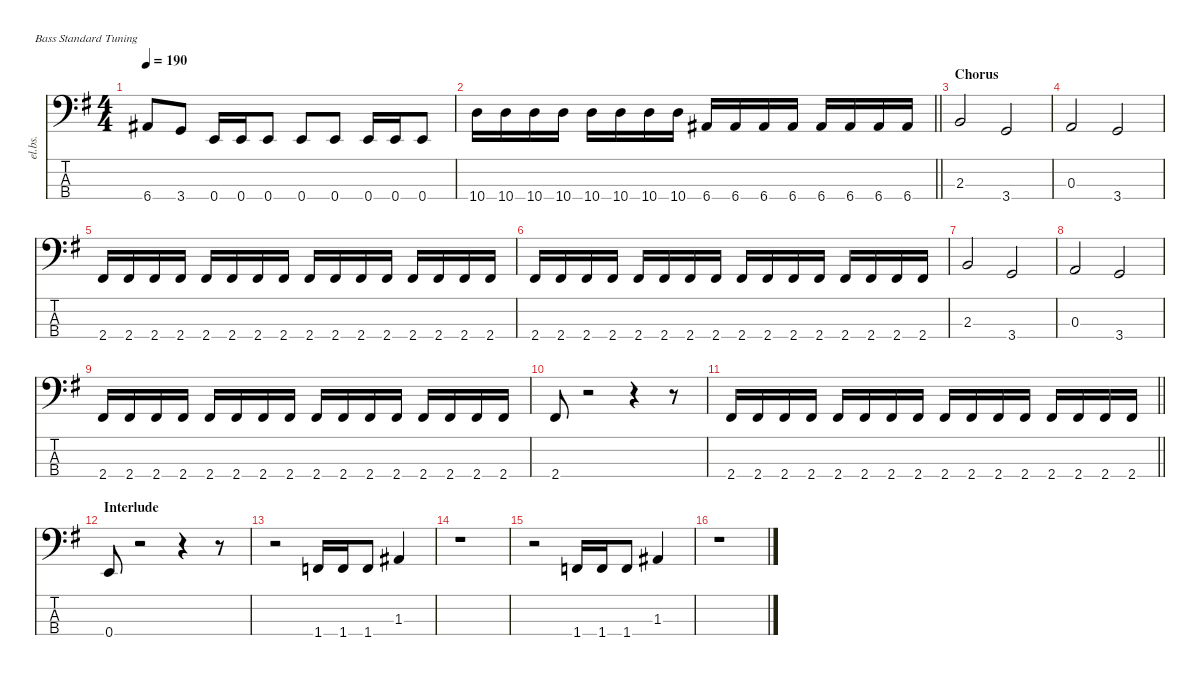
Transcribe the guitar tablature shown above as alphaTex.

\defaultSystemsLayout 4
\hideDynamics
\bracketExtendMode nobrackets
\otherSystemsTrackNameOrientation horizontal
\track ("Bass" "el.bs.") {instrument electricbassfinger}
\staff {score tabs}
\tuning (G2 D2 A1 E1)
\ts (4 4)
\tempo 190
\clef f4
\ks eminor
6.4{acc #}.8{dy f} 3.4{acc forcenatural}.8 0.4{acc forcenatural}.16 0.4{acc forcenatural}.16 0.4{acc forcenatural}.8 0.4{acc forcenatural}.8 0.4{acc forcenatural}.8 0.4{acc forcenatural}.16 0.4{acc forcenatural}.16 0.4{acc forcenatural}.8 |
\barLineRight lightlight
10.4{acc forcenatural}.16 10.4{acc forcenatural}.16 10.4{acc forcenatural}.16 10.4{acc forcenatural}.16 10.4{acc forcenatural}.16 10.4{acc forcenatural}.16 10.4{acc forcenatural}.16 10.4{acc forcenatural}.16 6.4{acc #}.16 6.4{acc #}.16 6.4{acc #}.16 6.4{acc #}.16 6.4{acc #}.16 6.4{acc #}.16 6.4{acc #}.16 6.4{acc #}.16 |
\section ("" "Chorus")
2.3{acc forcenatural}.2 3.4{acc forcenatural}.2 |
0.3{acc forcenatural}.2 3.4{acc forcenatural}.2 |
2.4{acc #}.16 2.4{acc #}.16 2.4{acc #}.16 2.4{acc #}.16 2.4{acc #}.16 2.4{acc #}.16 2.4{acc #}.16 2.4{acc #}.16 2.4{acc #}.16 2.4{acc #}.16 2.4{acc #}.16 2.4{acc #}.16 2.4{acc #}.16 2.4{acc #}.16 2.4{acc #}.16 2.4{acc #}.16 |
2.4{acc #}.16 2.4{acc #}.16 2.4{acc #}.16 2.4{acc #}.16 2.4{acc #}.16 2.4{acc #}.16 2.4{acc #}.16 2.4{acc #}.16 2.4{acc #}.16 2.4{acc #}.16 2.4{acc #}.16 2.4{acc #}.16 2.4{acc #}.16 2.4{acc #}.16 2.4{acc #}.16 2.4{acc #}.16 |
2.3{acc forcenatural}.2 3.4{acc forcenatural}.2 |
0.3{acc forcenatural}.2 3.4{acc forcenatural}.2 |
2.4{acc #}.16 2.4{acc #}.16 2.4{acc #}.16 2.4{acc #}.16 2.4{acc #}.16 2.4{acc #}.16 2.4{acc #}.16 2.4{acc #}.16 2.4{acc #}.16 2.4{acc #}.16 2.4{acc #}.16 2.4{acc #}.16 2.4{acc #}.16 2.4{acc #}.16 2.4{acc #}.16 2.4{acc #}.16 |
2.4{acc #}.8 r.2 r.4 r.8 |
\barLineRight lightlight
2.4{acc #}.16 2.4{acc #}.16 2.4{acc #}.16 2.4{acc #}.16 2.4{acc #}.16 2.4{acc #}.16 2.4{acc #}.16 2.4{acc #}.16 2.4{acc #}.16 2.4{acc #}.16 2.4{acc #}.16 2.4{acc #}.16 2.4{acc #}.16 2.4{acc #}.16 2.4{acc #}.16 2.4{acc #}.16 |
\section ("" "Interlude")
0.4{acc forcenatural}.8 r.2 r.4 r.8 |
r.2 1.4{acc forcenatural}.16 1.4{acc forcenatural}.16 1.4{acc forcenatural}.8 1.3{acc #}.4 |
r.1 |
r.2 1.4{acc forcenatural}.16 1.4{acc forcenatural}.16 1.4{acc forcenatural}.8 1.3{acc #}.4 |
r.1
